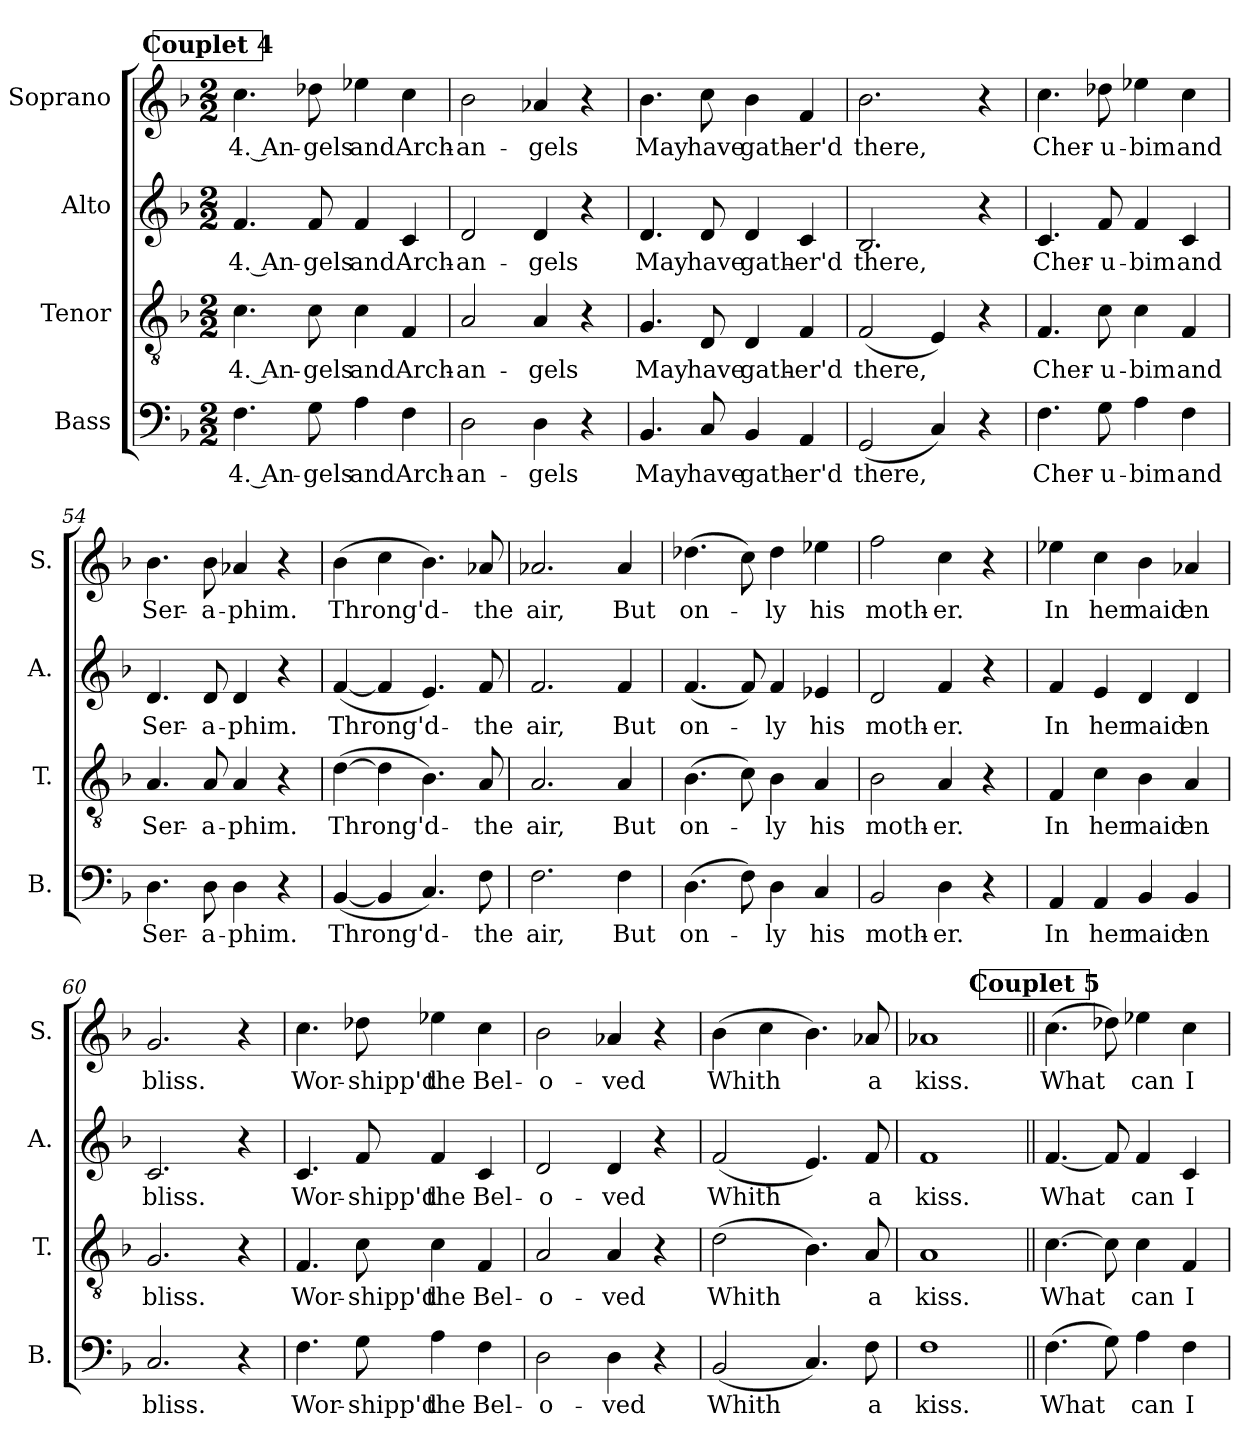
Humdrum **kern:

**kern	**text	**kern	**text	**kern	**text	**kern	**text
*part4	*part4	*part3	*part3	*part2	*part2	*part1	*part1
*staff4	*staff4	*staff3	*staff3	*staff2	*staff2	*staff1	*staff1
*I"Bass	*	*I"Tenor	*	*I"Alto	*	*I"Soprano	*
*I'B.	*	*I'T.	*	*I'A.	*	*I'S.	*
!!LO:PB:g=z
*clefF4	*	*clefGv2	*	*clefG2	*	*clefG2	*
*	*	*	*	*	*	*ITrd2c3	*
*k[b-]	*	*k[b-]	*	*k[b-]	*	*k[f#c#]	*
*M2/2	*	*M2/2	*	*M2/2	*	*M2/2	*
!!LO:REH:place=s1:a:B:fs=16:t=Couplet 4
=49	=49	=49	=49	=49	=49	=49	=49
4.F\	4. An-	4.c\	4. An-	4.f/	4. An-	4.ai\	4. An-
8G\	-gels	8c\	-gels	8f/	-gels	8b-Xi\	-gels
4A\	and	4c\	and	4f/	and	4ccni\	and
4F\	Arch-	4F/	Arch-	4c/	Arch-	4ai\	Arch-
=50	=50	=50	=50	=50	=50	=50	=50
2D\	-an-	2A/	-an-	2d/	-an-	2gi\	-an-
4D\	-gels	4A/	-gels	4d/	-gels	4fni/	-gels
4r	.	4r	.	4r	.	4r	.
=51	=51	=51	=51	=51	=51	=51	=51
4.BB-/	May	4.G/	May	4.d/	May	4.gi\	May
8C/	have	8D/	have	8d/	have	8ai\	have
4BB-/	gath-	4D/	gath-	4d/	gath-	4gi\	gath-
4AA/	-er'd	4F/	-er'd	4c/	-er'd	4di/	-er'd
=52	=52	=52	=52	=52	=52	=52	=52
(2GG/	there,	(2F/	there,	2.B-/	there,	2.gi\	there,
4C/)	.	4E/)	.	.	.	.	.
4r	.	4r	.	4r	.	4r	.
!!LO:LB:g=z
=53	=53	=53	=53	=53	=53	=53	=53
4.F\	Cher-	4.F/	Cher-	4.c/	Cher-	4.ai\	Cher-
8G\	-u-	8c\	-u-	8f/	-u-	8b-Xi\	-u-
4A\	-bim	4c\	-bim	4f/	-bim	4ccni\	-bim
4F\	and	4F/	and	4c/	and	4ai\	and
=54	=54	=54	=54	=54	=54	=54	=54
4.D\	Ser-	4.A/	Ser-	4.d/	Ser-	4.gi\	Ser-
8D\	-a-	8A/	-a-	8d/	-a-	8gi\	-a-
4D\	-phim.	4A/	-phim.	4d/	-phim.	4fni/	-phim.
4r	.	4r	.	4r	.	4r	.
=55	=55	=55	=55	=55	=55	=55	=55
(>[4BB-/	Throng'd-	([4d\	Throng'd-	(>[4f/	Throng'd-	(>4gi\	Throng'd-
4BB-/]	.	4d\]	.	4f/]	.	4ai\	.
4.C/)	.	4.B-\)	.	4.e/)	.	4.gi\)	.
8F\	-the	8A/	-the	8f/	-the	8fni/	-the
=56	=56	=56	=56	=56	=56	=56	=56
2.F\	air,	2.A/	air,	2.f/	air,	2.fni/	air,
4F\	But	4A/	But	4f/	But	4fi/	But
!!LO:LB:g=z
=57	=57	=57	=57	=57	=57	=57	=57
(4.D\	on-	(4.B-\	on-	(4.f/	on-	(4.b-Xi\	on-
8F\)	.	8c\)	.	8f/)	.	8ai\)	.
4D\	-ly	4B-\	-ly	4f/	-ly	4b-i\	-ly
4C/	his	4A/	his	4e-X/	his	4ccni\	his
=58	=58	=58	=58	=58	=58	=58	=58
2BB-/	moth-	2B-\	moth-	2d/	moth-	2ddi\	moth-
4D\	-er.	4A/	-er.	4f/	-er.	4ai\	-er.
4r	.	4r	.	4r	.	4r	.
=59	=59	=59	=59	=59	=59	=59	=59
4AA/	In	4F/	In	4f/	In	4ccni\	In
4AA/	her	4c\	her	4e/	her	4ai\	her
4BB-/	maid	4B-\	maid	4d/	maid	4gi\	maid
4BB-/	en	4A/	en	4d/	en	4fni/	en
=60	=60	=60	=60	=60	=60	=60	=60
2.C/	bliss.	2.G/	bliss.	2.c/	bliss.	2.ei/	bliss.
4r	.	4r	.	4r	.	4r	.
!!LO:LB:g=z
=61	=61	=61	=61	=61	=61	=61	=61
4.F\	Wor-	4.F/	Wor-	4.c/	Wor-	4.ai\	Wor-
8G\	-shipp'd	8c\	-shipp'd	8f/	-shipp'd	8b-Xi\	-shipp'd
4A\	the	4c\	the	4f/	the	4ccni\	the
4F\	Bel-	4F/	Bel-	4c/	Bel-	4ai\	Bel-
=62	=62	=62	=62	=62	=62	=62	=62
2D\	-o-	2A/	-o-	2d/	-o-	2gi\	-o-
4D\	-ved	4A/	-ved	4d/	-ved	4fni/	-ved
4r	.	4r	.	4r	.	4r	.
=63	=63	=63	=63	=63	=63	=63	=63
(2BB-/	Whith	(2d\	Whith	(2f/	Whith	(4gi\	Whith
.	.	.	.	.	.	4ai\	.
4.C/)	.	4.B-\)	.	4.e/)	.	4.gi\)	.
8F\	a	8A/	a	8f/	a	8fni/	a
=64	=64	=64	=64	=64	=64	=64	=64
1F	kiss.	1A	kiss.	1f	kiss.	1fni	kiss.
!!LO:PB:g=z
!!LO:REH:place=s1:a:B:fs=16:t=Couplet 5
=65||	=65||	=65||	=65||	=65||	=65||	=65||	=65||
(4.F\	What	[4.c\	What	[4.f/	What	(4.ai\	What
8G\)	.	8c\]	.	8f/]	.	8b-Xi\)	.
4A\	can	4c\	can	4f/	can	4ccni\	can
4F\	I	4F/	I	4c/	I	4ai\	I
=	=	=	=	=	=	=	=
*-	*-	*-	*-	*-	*-	*-	*-
